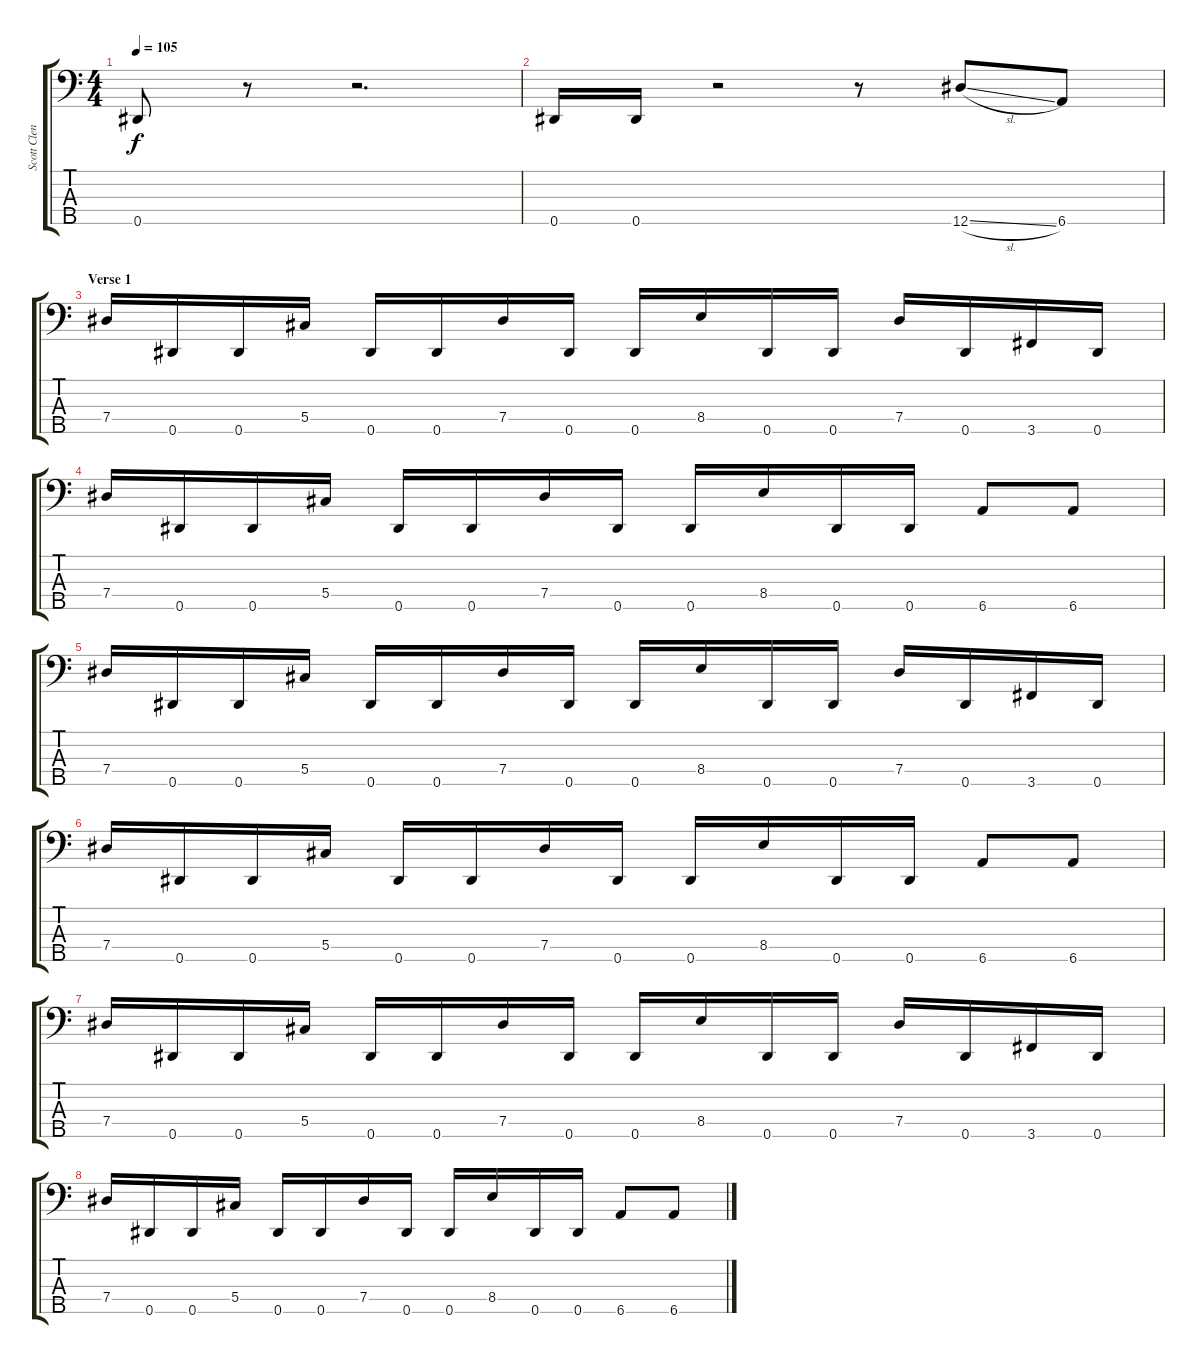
\track ("Scott Clendenin" "Scott Clen") {instrument electricbasspick}
\staff {score tabs}
\tuning (Bb2 Gb2 Db2 Ab1 Eb1) {hide}
\ts (4 4)
\tempo 105
\clef f4
\ks c
0.5.8{dy f} r.8 r.2{d} |
0.5.16 0.5.16 r.2 r.8 12.5{sl}.8 6.5.8 |
\section ("" "Verse 1")
7.4.16 0.5.16 0.5.16 5.4.16 0.5.16 0.5.16 7.4.16 0.5.16 0.5.16 8.4.16 0.5.16 0.5.16 7.4.16 0.5.16 3.5.16 0.5.16 |
7.4.16 0.5.16 0.5.16 5.4.16 0.5.16 0.5.16 7.4.16 0.5.16 0.5.16 8.4.16 0.5.16 0.5.16 6.5.8 6.5.8 |
7.4.16 0.5.16 0.5.16 5.4.16 0.5.16 0.5.16 7.4.16 0.5.16 0.5.16 8.4.16 0.5.16 0.5.16 7.4.16 0.5.16 3.5.16 0.5.16 |
7.4.16 0.5.16 0.5.16 5.4.16 0.5.16 0.5.16 7.4.16 0.5.16 0.5.16 8.4.16 0.5.16 0.5.16 6.5.8 6.5.8 |
7.4.16 0.5.16 0.5.16 5.4.16 0.5.16 0.5.16 7.4.16 0.5.16 0.5.16 8.4.16 0.5.16 0.5.16 7.4.16 0.5.16 3.5.16 0.5.16 |
7.4.16 0.5.16 0.5.16 5.4.16 0.5.16 0.5.16 7.4.16 0.5.16 0.5.16 8.4.16 0.5.16 0.5.16 6.5.8 6.5.8
